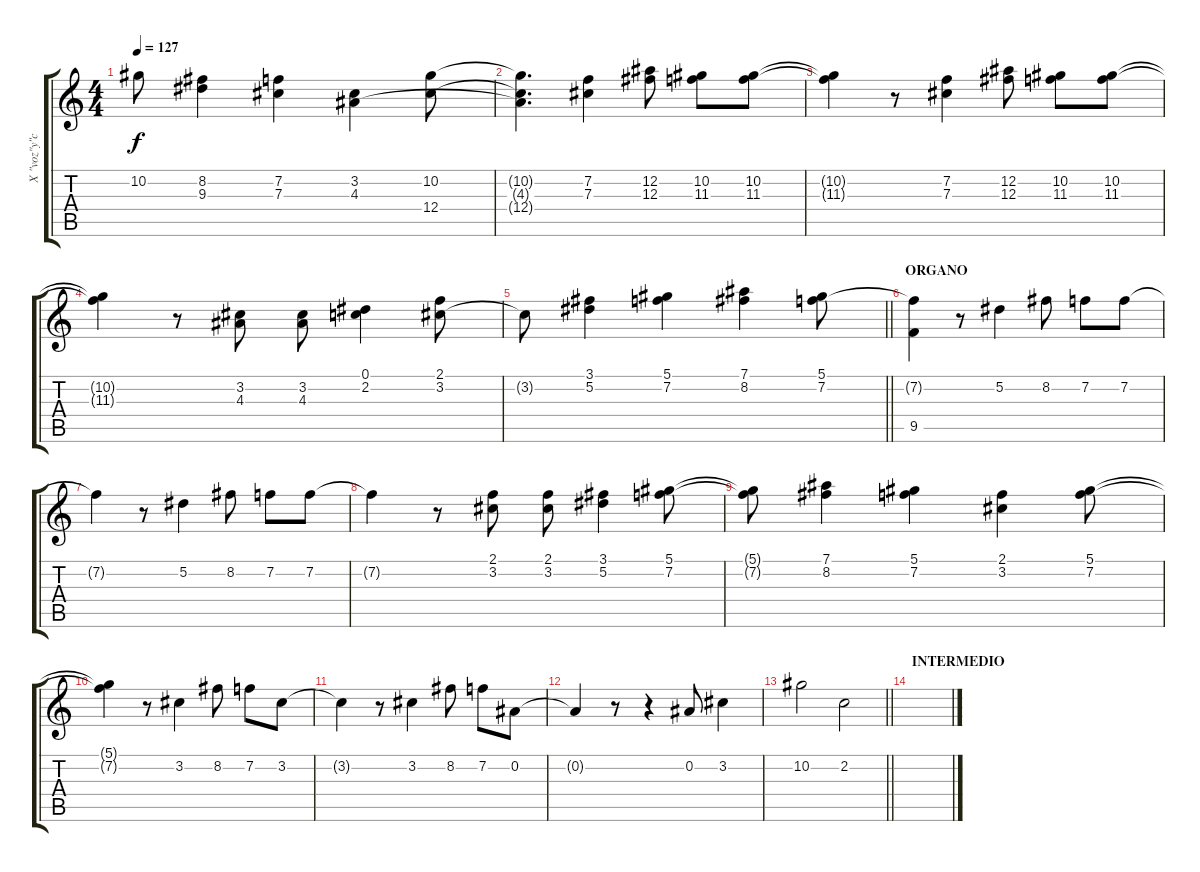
\track ("X \"voz\"y\"coros\"" "X \"voz\"y\"c") {mute instrument electricguitarjazz}
\staff {score tabs}
\tuning (Eb4 Bb3 Gb3 Db3 Ab2 Eb2) {hide}
\ts (4 4)
\tempo 127
\clef g2
\ks c
10.2{t}.8{dy f} (8.2 9.3).4 (7.2 7.3).4 (3.2 4.3).4 (10.2 12.4).8 |
(10.2{t} 4.3{t} 12.4{t}).4{d} (7.2 7.3).4 (12.2 12.3).8 (10.2 11.3).8 (10.2 11.3).8 |
(10.2{t} 11.3{t}).4 r.8 (7.2 7.3).4 (12.2 12.3).8 (10.2 11.3).8 (10.2 11.3).8 |
(10.2{t} 11.3{t}).4 r.8 (3.2 4.3).8 (3.2 4.3).8 (0.1 2.2).4 (2.1 3.2).8 |
\barLineRight lightlight
3.2{t}.8 (3.1 5.2).4 (5.1 7.2).4 (7.1 8.2).4 (5.1 7.2).8 |
\section ("" "ORGANO")
(7.2{t} 9.5).4 r.8 5.2.4 8.2.8 7.2.8 7.2.8 |
7.2{t}.4 r.8 5.2.4 8.2.8 7.2.8 7.2.8 |
7.2{t}.4 r.8 (2.1 3.2).8 (2.1 3.2).8 (3.1 5.2).4 (5.1 7.2).8 |
(5.1{t} 7.2{t}).8 (7.1 8.2).4 (5.1 7.2).4 (2.1 3.2).4 (5.1 7.2).8 |
(5.1{t} 7.2{t}).4 r.8 3.2.4 8.2.8 7.2.8 3.2.8 |
3.2{t}.4 r.8 3.2.4 8.2.8 7.2.8 0.2.8 |
0.2{t}.4 r.8 r.4 0.2.8 3.2.4 |
\barLineRight lightlight
10.2.2 2.2.2 |
\section ("" "INTERMEDIO")
